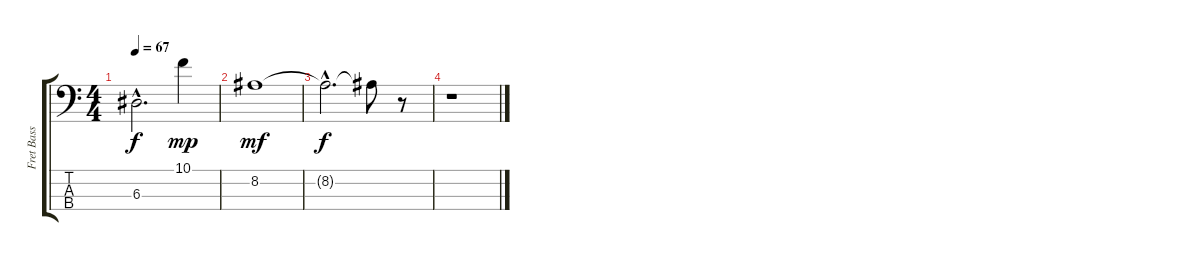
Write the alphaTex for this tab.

\track ("Fret Bass" "Fret Bass") {instrument fretlessbass}
\staff {score tabs}
\tuning (G2 D2 A1 E1) {hide}
\ts (4 4)
\tempo 67
\clef f4
\ks c
6.3{hac t}.2{d dy f} 10.1.4{dy mp} |
8.2.1{dy mf} |
8.2{hac t}.2{d dy f} 8.2{t}.8 r.8 |
r.1
